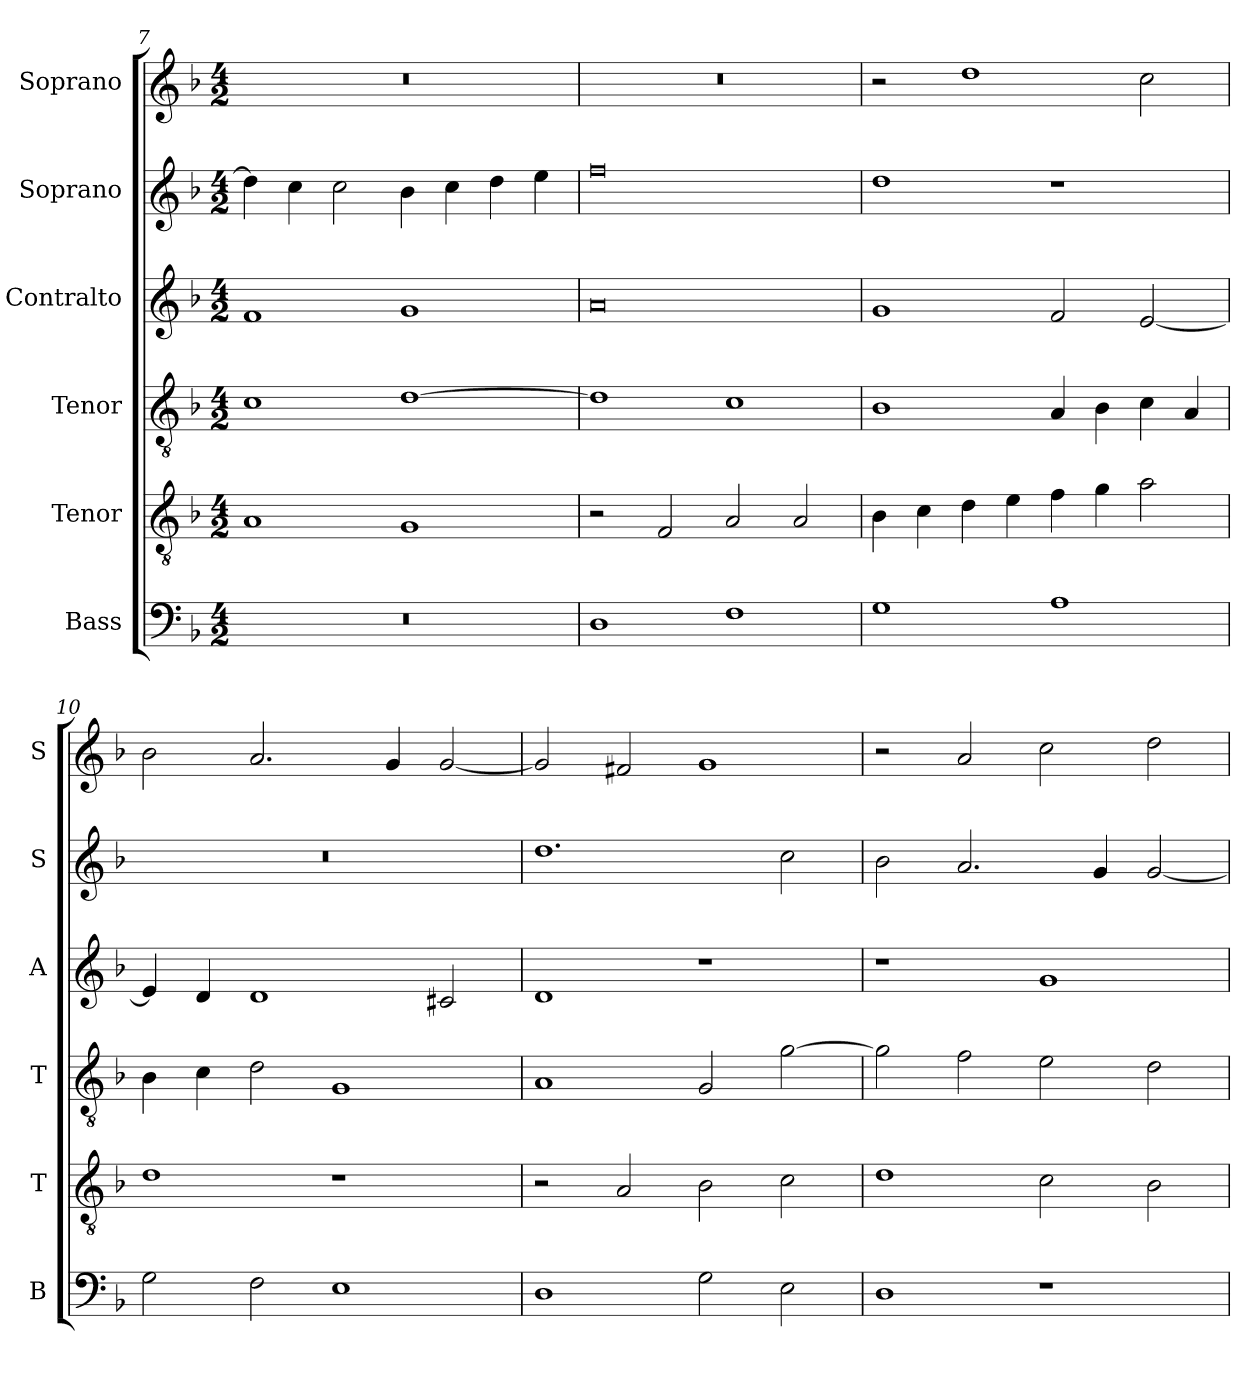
**kern	**kern	**kern	**kern	**kern	**kern
*part6	*part5	*part4	*part3	*part2	*part1
*staff6	*staff5	*staff4	*staff3	*staff2	*staff1
*I"Bass	*I"Tenor	*I"Tenor	*I"Contralto	*I"Soprano	*I"Soprano
*I'B	*I'T	*I'T	*I'A	*I'S	*I'S
*clefF4	*clefGv2	*clefGv2	*clefG2	*clefG2	*clefG2
*k[b-]	*k[b-]	*k[b-]	*k[b-]	*k[b-]	*k[b-]
*M4/2	*M4/2	*M4/2	*M4/2	*M4/2	*M4/2
=7	=7	=7	=7	=7	=7
0r	1A	1c	1f	4dd]	0r
.	.	.	.	4cc	.
.	.	.	.	2cc	.
.	1G	[1d	1g	4b-	.
.	.	.	.	4cc	.
.	.	.	.	4dd	.
.	.	.	.	4ee	.
=8	=8	=8	=8	=8	=8
1D	2r	1d]	0a	0ff	0r
.	2F	.	.	.	.
1F	2A	1c	.	.	.
.	2A	.	.	.	.
=9	=9	=9	=9	=9	=9
1G	4B-	1B-	1g	1dd	2r
.	4c	.	.	.	.
.	4d	.	.	.	1dd
.	4e	.	.	.	.
1A	4f	4A	2f	1r	.
.	4g	4B-	.	.	.
.	2a	4c	[2e	.	2cc
.	.	4A	.	.	.
=10	=10	=10	=10	=10	=10
2G	1d	4B-	4e]	0r	2b-
.	.	4c	4d	.	.
2F	.	2d	1d	.	2.a
1E	1r	1G	.	.	.
.	.	.	.	.	4g
.	.	.	2c#X	.	[2g
=11	=11	=11	=11	=11	=11
1D	2r	1A	1d	1.dd	2g]
.	2A	.	.	.	2f#X
2G	2B-	2G	1r	.	1g
2E	2c	[2g	.	2cc	.
=12	=12	=12	=12	=12	=12
1D	1d	2g]	1r	2b-	2r
.	.	2f	.	2.a	2a
1r	2c	2e	1g	.	2cc
.	.	.	.	4g	.
.	2B-	2d	.	[2g	2dd
=	=	=	=	=	=
*-	*-	*-	*-	*-	*-
